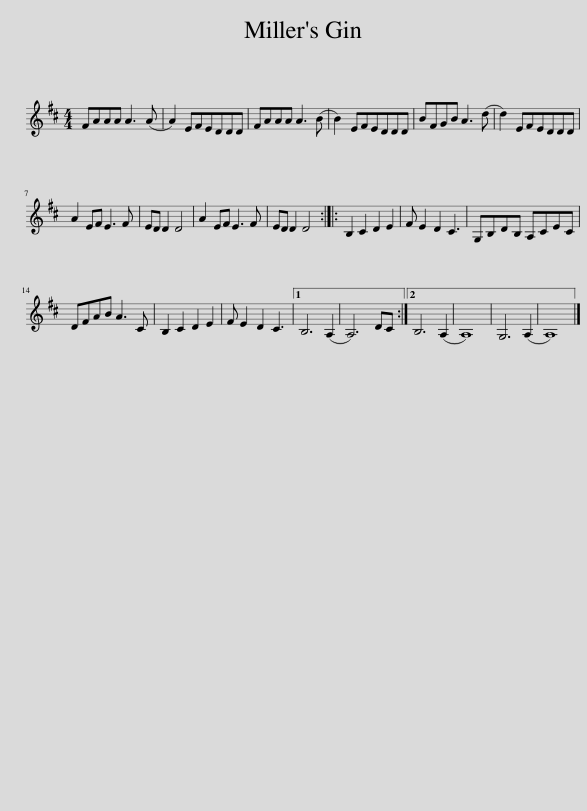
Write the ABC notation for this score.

X:1
L:1/8
M:4/4
I:linebreak $
K:D
V:1 treble
V:1
 FAAA A3 (A | A2) EFEDDD | FAAA A3 (B | B2) EFEDDD | BFGB A3 (d | %5
 d2) EFEDDD |$ A2 EF E3 F | ED D2 D4 | A2 EF E3 F | ED D2 D4 :: %10
 B,2 C2 D2 E2 | F E2 D2 C3 | G,B,DB, A,CEC |$ DFAB A3 C | B,2 C2 D2 E2 | %15
 F E2 D2 C3 |1 B,6 (A,2 | A,6) DC :|2 B,6 (A,2 | A,8) | %20
 G,6 (A,2 | A,8) |] %22
